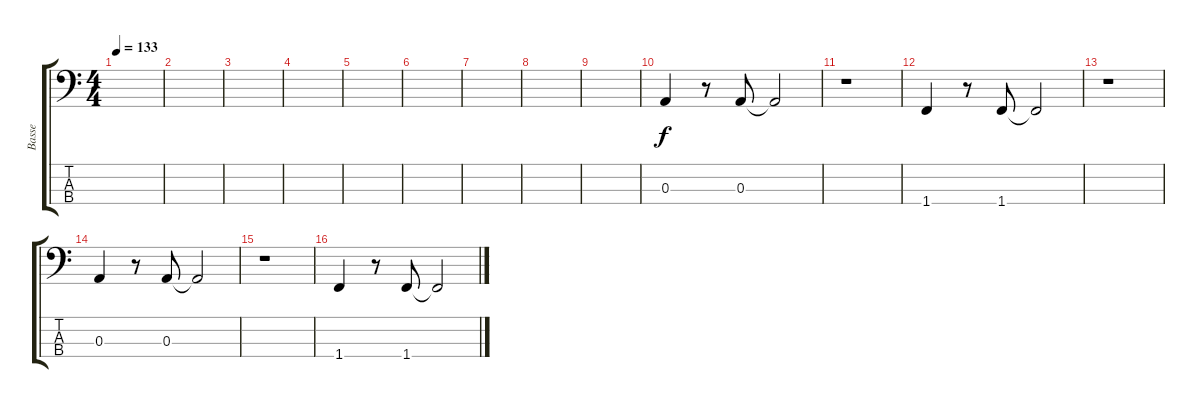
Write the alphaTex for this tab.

\track ("Basse" "Basse") {instrument electricbassfinger}
\staff {score tabs}
\tuning (G2 D2 A1 E1) {hide}
\ts (4 4)
\tempo 133
\clef f4
\ks c
|
|
|
|
|
|
|
|
|
0.3.4 r.8 0.3.8 0.3{t}.2 |
r.1 |
1.4.4 r.8 1.4.8 1.4{t}.2 |
r.1 |
0.3.4 r.8 0.3.8 0.3{t}.2 |
r.1 |
1.4.4 r.8 1.4.8 1.4{t}.2
